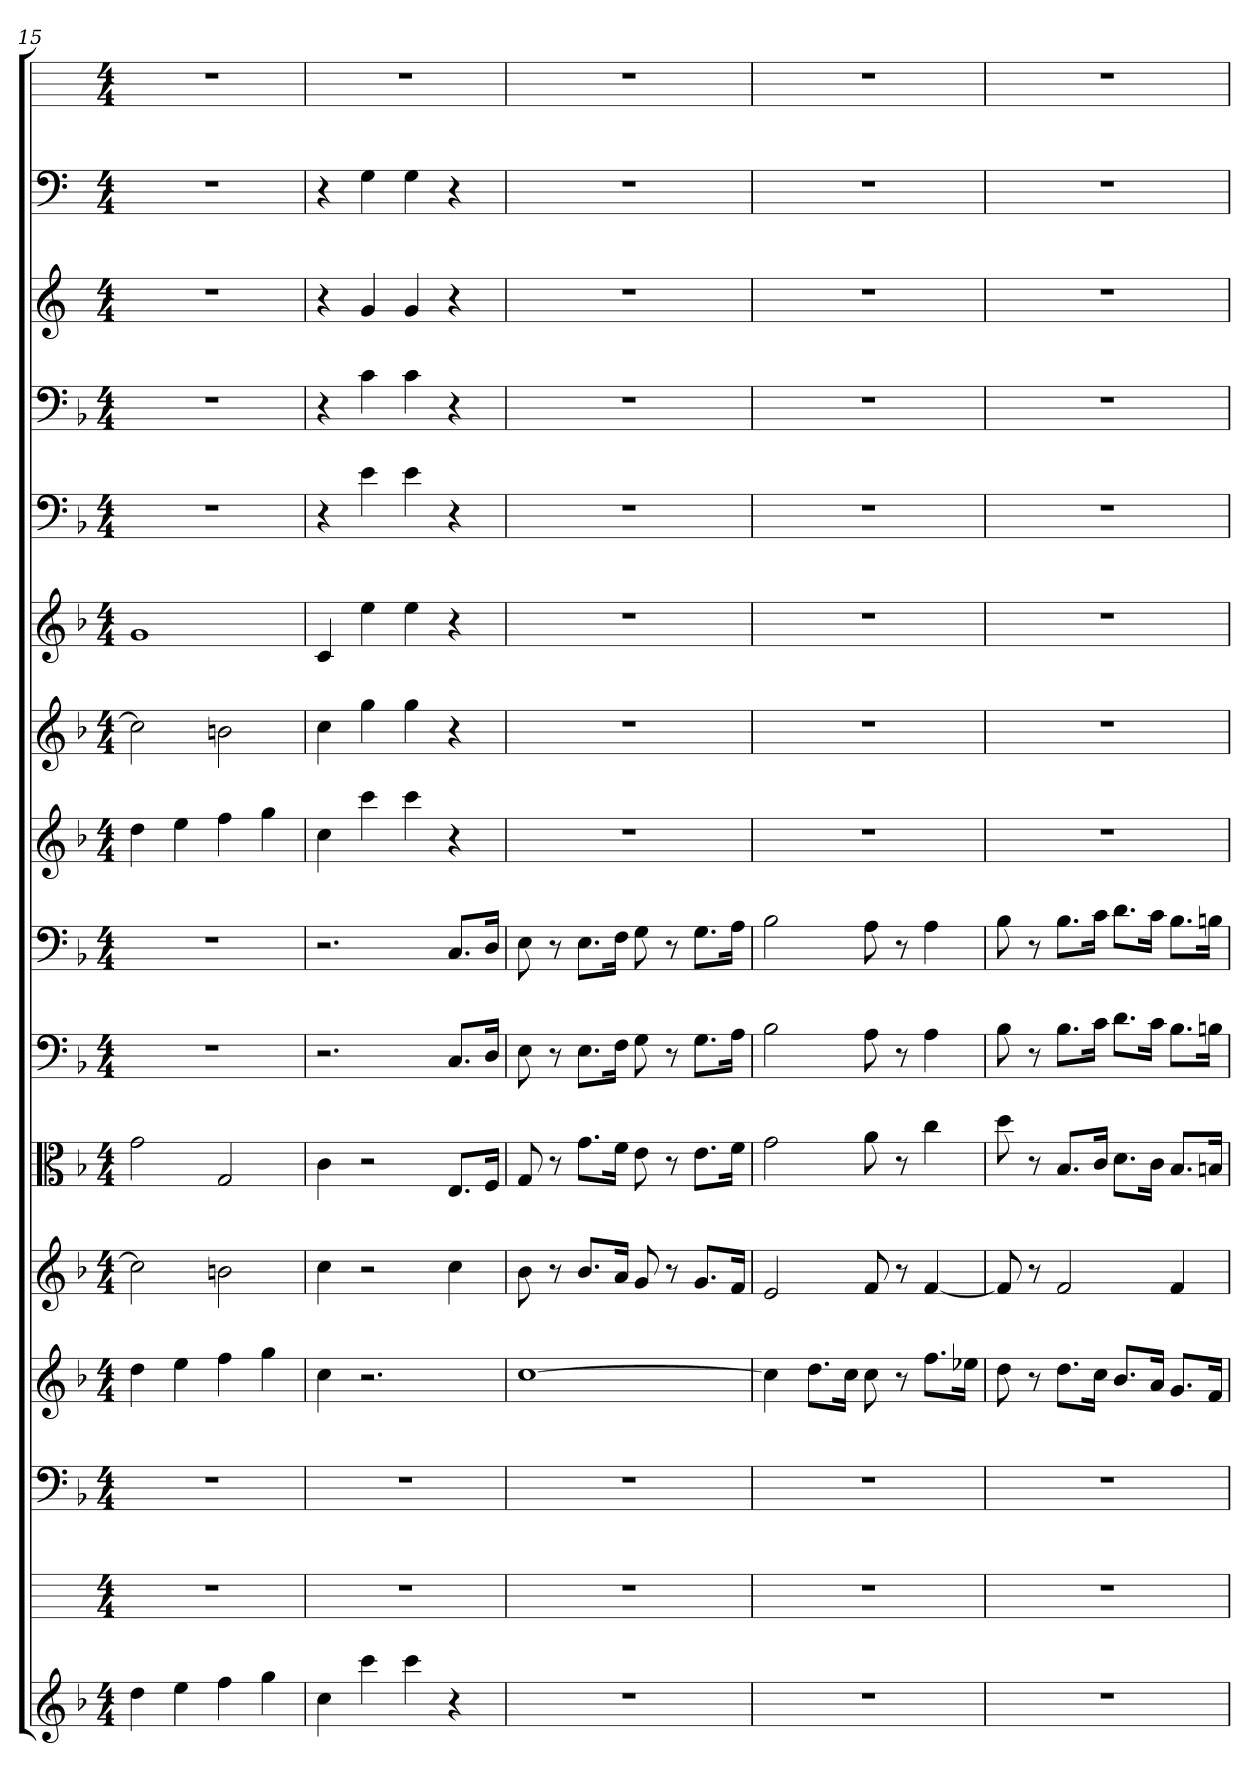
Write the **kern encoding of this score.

**kern	**kern	**kern	**kern	**kern	**kern	**kern	**kern	**kern	**kern	**kern	**kern	**kern	**kern	**kern	**kern
*part16	*part15	*part14	*part13	*part12	*part11	*part10	*part9	*part8	*part7	*part6	*part5	*part4	*part3	*part2	*part1
*staff16	*staff15	*staff14	*staff13	*staff12	*staff11	*staff10	*staff9	*staff8	*staff7	*staff6	*staff5	*staff4	*staff3	*staff2	*staff1
*	*	*clefF4	*	*	*clefC3	*clefF4	*clefF4	*	*	*	*clefF4	*clefF4	*	*	*
*k[b-]	*k[]	*k[b-]	*k[b-]	*k[b-]	*k[b-]	*k[b-]	*k[b-]	*k[b-]	*k[b-]	*k[b-]	*k[b-]	*k[b-]	*k[]	*k[]	*k[]
*M4/4	*M4/4	*M4/4	*M4/4	*M4/4	*M4/4	*M4/4	*M4/4	*M4/4	*M4/4	*M4/4	*M4/4	*M4/4	*M4/4	*M4/4	*M4/4
=15	=15	=15	=15	=15	=15	=15	=15	=15	=15	=15	=15	=15	=15	=15	=15
4dd	1r	1r	4dd	2cc]	2g	1r	1r	4dd	2cc]	1g	1r	1r	1r	1r	1r
4ee	.	.	4ee	.	.	.	.	4ee	.	.	.	.	.	.	.
4ff	.	.	4ff	2bn	2G	.	.	4ff	2bn	.	.	.	.	.	.
4gg	.	.	4gg	.	.	.	.	4gg	.	.	.	.	.	.	.
=16	=16	=16	=16	=16	=16	=16	=16	=16	=16	=16	=16	=16	=16	=16	=16
4cc	1r	1r	4cc	4cc	4c	2.r	2.r	4cc	4cc	4c	4r	4r	4r	4r	1r
4ccc	.	.	2.r	2r	2r	.	.	4ccc	4gg	4ee	4e	4c	4g	4G	.
4ccc	.	.	.	.	.	.	.	4ccc	4gg	4ee	4e	4c	4g	4G	.
4r	.	.	.	4cc	8.E/L	8.C/L	8.C/L	4r	4r	4r	4r	4r	4r	4r	.
.	.	.	.	.	16F/Jk	16D/Jk	16D/Jk	.	.	.	.	.	.	.	.
=17	=17	=17	=17	=17	=17	=17	=17	=17	=17	=17	=17	=17	=17	=17	=17
1r	1r	1r	[1cc	8b-	8G	8E	8E	1r	1r	1r	1r	1r	1r	1r	1r
.	.	.	.	8r	8r	8r	8r	.	.	.	.	.	.	.	.
.	.	.	.	8.b-L	8.g\L	8.E\L	8.E\L	.	.	.	.	.	.	.	.
.	.	.	.	16aJk	16f\Jk	16F\Jk	16F\Jk	.	.	.	.	.	.	.	.
.	.	.	.	8g	8e	8G	8G	.	.	.	.	.	.	.	.
.	.	.	.	8r	8r	8r	8r	.	.	.	.	.	.	.	.
.	.	.	.	8.gL	8.e\L	8.G\L	8.G\L	.	.	.	.	.	.	.	.
.	.	.	.	16fJk	16f\Jk	16A\Jk	16A\Jk	.	.	.	.	.	.	.	.
=18	=18	=18	=18	=18	=18	=18	=18	=18	=18	=18	=18	=18	=18	=18	=18
1r	1r	1r	4cc]	2e	2g	2B-	2B-	1r	1r	1r	1r	1r	1r	1r	1r
.	.	.	8.ddL	.	.	.	.	.	.	.	.	.	.	.	.
.	.	.	16ccJk	.	.	.	.	.	.	.	.	.	.	.	.
.	.	.	8cc	8f	8a	8A	8A	.	.	.	.	.	.	.	.
.	.	.	8r	8r	8r	8r	8r	.	.	.	.	.	.	.	.
.	.	.	8.ffL	[4f	4cc	4A	4A	.	.	.	.	.	.	.	.
.	.	.	16ee-XJk	.	.	.	.	.	.	.	.	.	.	.	.
=19	=19	=19	=19	=19	=19	=19	=19	=19	=19	=19	=19	=19	=19	=19	=19
1r	1r	1r	8dd	8f]	8dd	8B-	8B-	1r	1r	1r	1r	1r	1r	1r	1r
.	.	.	8r	8r	8r	8r	8r	.	.	.	.	.	.	.	.
.	.	.	8.ddL	2f	8.B-/L	8.B-\L	8.B-\L	.	.	.	.	.	.	.	.
.	.	.	16ccJk	.	16c/Jk	16c\Jk	16c\Jk	.	.	.	.	.	.	.	.
.	.	.	8.b-L	.	8.d\L	8.d\L	8.d\L	.	.	.	.	.	.	.	.
.	.	.	16aJk	.	16c\Jk	16c\Jk	16c\Jk	.	.	.	.	.	.	.	.
.	.	.	8.gL	4f	8.B-/L	8.B-\L	8.B-\L	.	.	.	.	.	.	.	.
.	.	.	16fJk	.	16Bn/Jk	16Bn\Jk	16Bn\Jk	.	.	.	.	.	.	.	.
=	=	=	=	=	=	=	=	=	=	=	=	=	=	=	=
*-	*-	*-	*-	*-	*-	*-	*-	*-	*-	*-	*-	*-	*-	*-	*-
